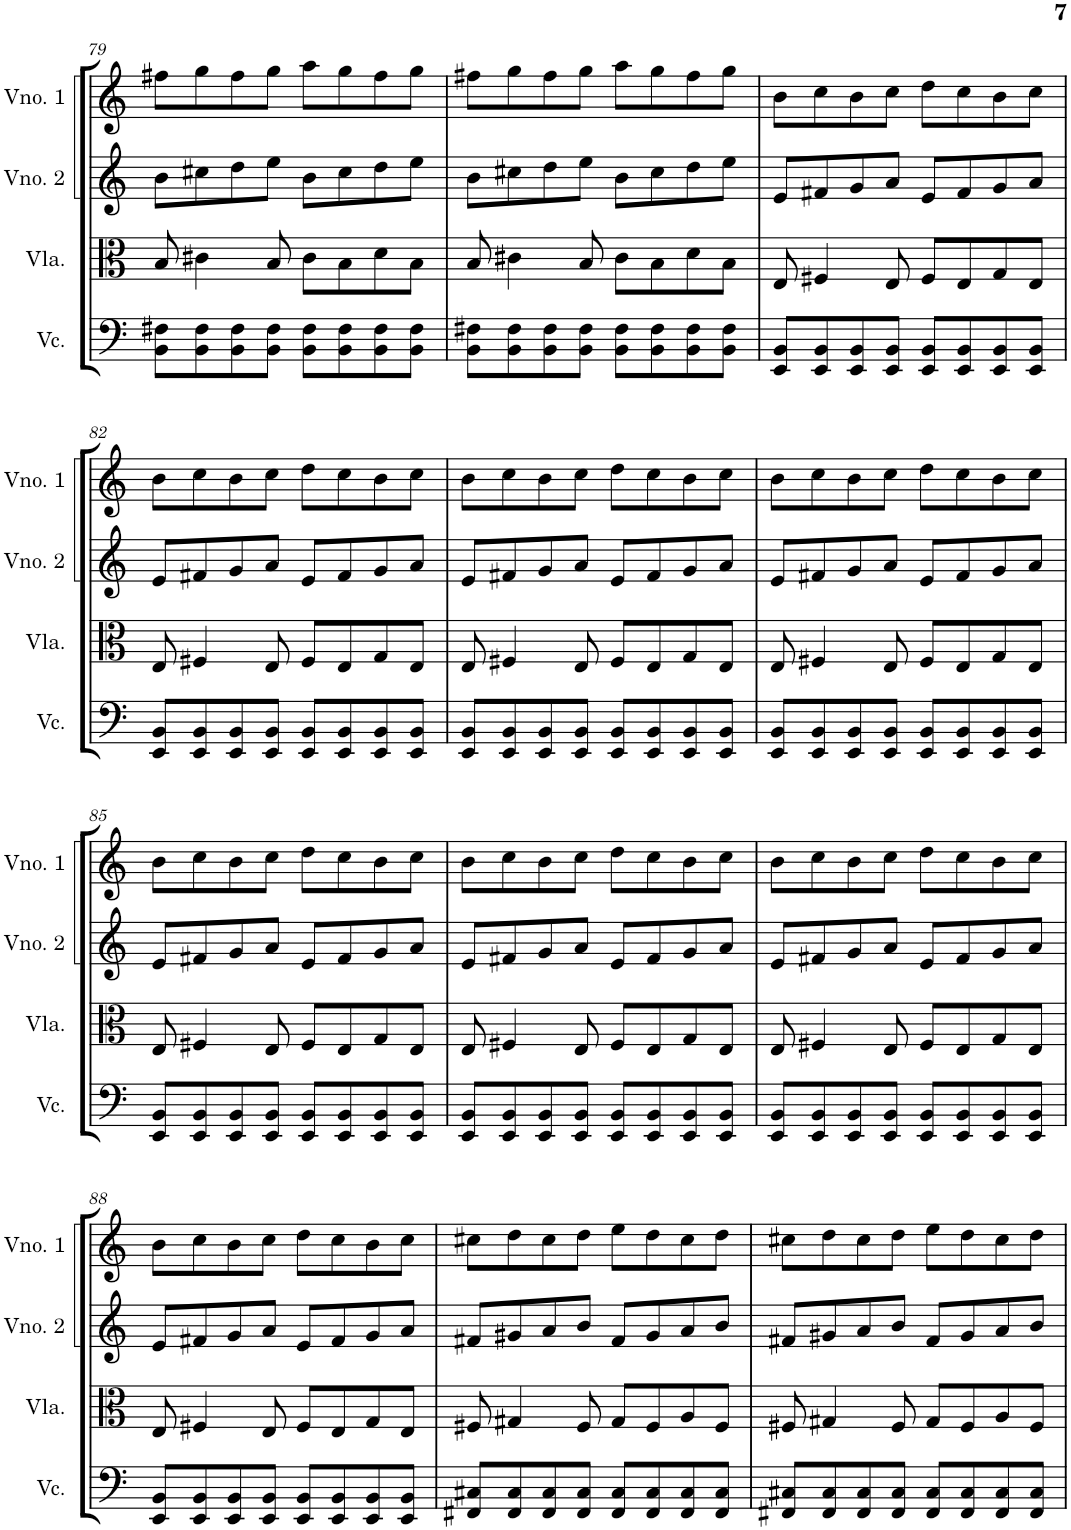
**kern	**kern	**kern	**kern
*part4	*part3	*part2	*part1
*staff4	*staff3	*staff2	*staff1
*I"Violoncelo	*I"Viola	*I"Violino 2	*I"Violino 1
*I'Vc.	*I'Vla.	*I'Vno. 2	*I'Vno. 1
!!LO:PB:g=z
*clefF4	*clefC3	*clefG2	*clefG2
*k[]	*k[]	*k[]	*k[]
*M4/4	*M4/4	*M4/4	*M4/4
=79	=79	=79	=79
8BB\ 8F#X\L	8B/	8b\L	8ff#X\L
8BB\ 8F#\	4c#X\	8cc#X\	8gg\
8BB\ 8F#\	.	8dd\	8ff#\
8BB\ 8F#\J	8B/	8ee\J	8gg\J
8BB\ 8F#\L	8c#\L	8b\L	8aa\L
8BB\ 8F#\	8B\	8cc#\	8gg\
8BB\ 8F#\	8d\	8dd\	8ff#\
8BB\ 8F#\J	8B\J	8ee\J	8gg\J
=80	=80	=80	=80
8BB\ 8F#X\L	8B/	8b\L	8ff#X\L
8BB\ 8F#\	4c#X\	8cc#X\	8gg\
8BB\ 8F#\	.	8dd\	8ff#\
8BB\ 8F#\J	8B/	8ee\J	8gg\J
8BB\ 8F#\L	8c#\L	8b\L	8aa\L
8BB\ 8F#\	8B\	8cc#\	8gg\
8BB\ 8F#\	8d\	8dd\	8ff#\
8BB\ 8F#\J	8B\J	8ee\J	8gg\J
=81	=81	=81	=81
8EE/ 8BB/L	8E/	8e/L	8b\L
8EE/ 8BB/	4F#X/	8f#X/	8cc\
8EE/ 8BB/	.	8g/	8b\
8EE/ 8BB/J	8E/	8a/J	8cc\J
8EE/ 8BB/L	8F#/L	8e/L	8dd\L
8EE/ 8BB/	8E/	8f#/	8cc\
8EE/ 8BB/	8G/	8g/	8b\
8EE/ 8BB/J	8E/J	8a/J	8cc\J
!!LO:LB:g=z
=82	=82	=82	=82
8EE/ 8BB/L	8E/	8e/L	8b\L
8EE/ 8BB/	4F#X/	8f#X/	8cc\
8EE/ 8BB/	.	8g/	8b\
8EE/ 8BB/J	8E/	8a/J	8cc\J
8EE/ 8BB/L	8F#/L	8e/L	8dd\L
8EE/ 8BB/	8E/	8f#/	8cc\
8EE/ 8BB/	8G/	8g/	8b\
8EE/ 8BB/J	8E/J	8a/J	8cc\J
=83	=83	=83	=83
8EE/ 8BB/L	8E/	8e/L	8b\L
8EE/ 8BB/	4F#X/	8f#X/	8cc\
8EE/ 8BB/	.	8g/	8b\
8EE/ 8BB/J	8E/	8a/J	8cc\J
8EE/ 8BB/L	8F#/L	8e/L	8dd\L
8EE/ 8BB/	8E/	8f#/	8cc\
8EE/ 8BB/	8G/	8g/	8b\
8EE/ 8BB/J	8E/J	8a/J	8cc\J
=84	=84	=84	=84
8EE/ 8BB/L	8E/	8e/L	8b\L
8EE/ 8BB/	4F#X/	8f#X/	8cc\
8EE/ 8BB/	.	8g/	8b\
8EE/ 8BB/J	8E/	8a/J	8cc\J
8EE/ 8BB/L	8F#/L	8e/L	8dd\L
8EE/ 8BB/	8E/	8f#/	8cc\
8EE/ 8BB/	8G/	8g/	8b\
8EE/ 8BB/J	8E/J	8a/J	8cc\J
!!LO:LB:g=z
=85	=85	=85	=85
8EE/ 8BB/L	8E/	8e/L	8b\L
8EE/ 8BB/	4F#X/	8f#X/	8cc\
8EE/ 8BB/	.	8g/	8b\
8EE/ 8BB/J	8E/	8a/J	8cc\J
8EE/ 8BB/L	8F#/L	8e/L	8dd\L
8EE/ 8BB/	8E/	8f#/	8cc\
8EE/ 8BB/	8G/	8g/	8b\
8EE/ 8BB/J	8E/J	8a/J	8cc\J
=86	=86	=86	=86
8EE/ 8BB/L	8E/	8e/L	8b\L
8EE/ 8BB/	4F#X/	8f#X/	8cc\
8EE/ 8BB/	.	8g/	8b\
8EE/ 8BB/J	8E/	8a/J	8cc\J
8EE/ 8BB/L	8F#/L	8e/L	8dd\L
8EE/ 8BB/	8E/	8f#/	8cc\
8EE/ 8BB/	8G/	8g/	8b\
8EE/ 8BB/J	8E/J	8a/J	8cc\J
=87	=87	=87	=87
8EE/ 8BB/L	8E/	8e/L	8b\L
8EE/ 8BB/	4F#X/	8f#X/	8cc\
8EE/ 8BB/	.	8g/	8b\
8EE/ 8BB/J	8E/	8a/J	8cc\J
8EE/ 8BB/L	8F#/L	8e/L	8dd\L
8EE/ 8BB/	8E/	8f#/	8cc\
8EE/ 8BB/	8G/	8g/	8b\
8EE/ 8BB/J	8E/J	8a/J	8cc\J
!!LO:LB:g=z
=88	=88	=88	=88
8EE/ 8BB/L	8E/	8e/L	8b\L
8EE/ 8BB/	4F#X/	8f#X/	8cc\
8EE/ 8BB/	.	8g/	8b\
8EE/ 8BB/J	8E/	8a/J	8cc\J
8EE/ 8BB/L	8F#/L	8e/L	8dd\L
8EE/ 8BB/	8E/	8f#/	8cc\
8EE/ 8BB/	8G/	8g/	8b\
8EE/ 8BB/J	8E/J	8a/J	8cc\J
=89	=89	=89	=89
8FF#X/ 8C#X/L	8F#X/	8f#X/L	8cc#X\L
8FF#/ 8C#/	4G#X/	8g#X/	8dd\
8FF#/ 8C#/	.	8a/	8cc#\
8FF#/ 8C#/J	8F#/	8b/J	8dd\J
8FF#/ 8C#/L	8G#/L	8f#/L	8ee\L
8FF#/ 8C#/	8F#/	8g#/	8dd\
8FF#/ 8C#/	8A/	8a/	8cc#\
8FF#/ 8C#/J	8F#/J	8b/J	8dd\J
=90	=90	=90	=90
8FF#X/ 8C#X/L	8F#X/	8f#X/L	8cc#X\L
8FF#/ 8C#/	4G#X/	8g#X/	8dd\
8FF#/ 8C#/	.	8a/	8cc#\
8FF#/ 8C#/J	8F#/	8b/J	8dd\J
8FF#/ 8C#/L	8G#/L	8f#/L	8ee\L
8FF#/ 8C#/	8F#/	8g#/	8dd\
8FF#/ 8C#/	8A/	8a/	8cc#\
8FF#/ 8C#/J	8F#/J	8b/J	8dd\J
=	=	=	=
*-	*-	*-	*-
